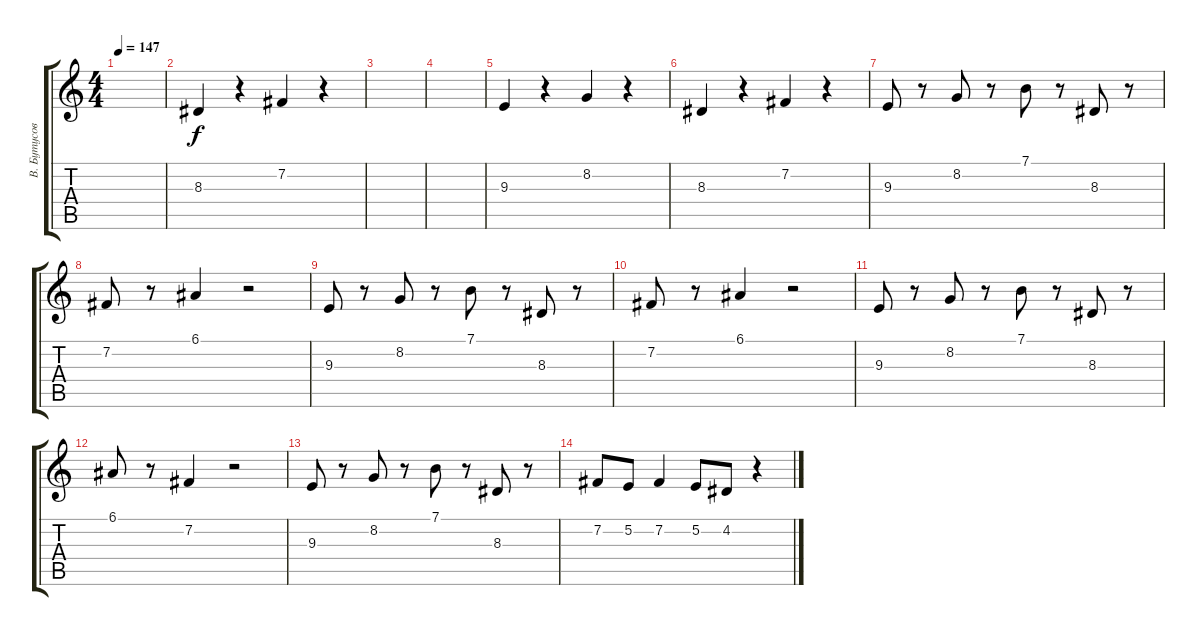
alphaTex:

\track ("В. Бутусов (вокал)" "В. Бутусов") {instrument tenorsax}
\staff {score tabs}
\tuning (E4 B3 G3 D3 A2 E2) {hide}
\ts (4 4)
\tempo 147
\clef g2
\ks c
|
8.3.4 r.4 7.2.4 r.4 |
|
|
9.3.4 r.4 8.2.4 r.4 |
8.3.4 r.4 7.2.4 r.4 |
9.3.8 r.8 8.2.8 r.8 7.1.8 r.8 8.3.8 r.8 |
7.2.8 r.8 6.1.4 r.2 |
9.3.8 r.8 8.2.8 r.8 7.1.8 r.8 8.3.8 r.8 |
7.2.8 r.8 6.1.4 r.2 |
9.3.8 r.8 8.2.8 r.8 7.1.8 r.8 8.3.8 r.8 |
6.1.8 r.8 7.2.4 r.2 |
9.3.8 r.8 8.2.8 r.8 7.1.8 r.8 8.3.8 r.8 |
7.2.8 5.2.8 7.2.4 5.2.8 4.2.8 r.4
